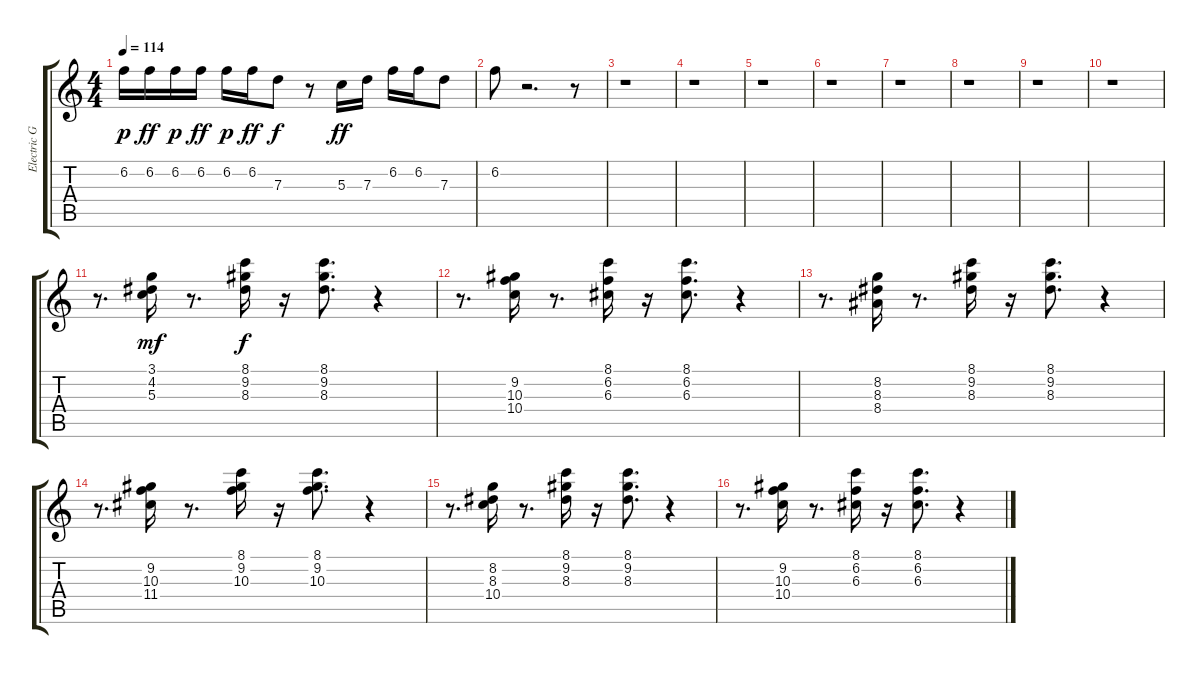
\track ("Electric Guitar (clean)" "Electric G") {instrument electricguitarclean}
\staff {score tabs}
\tuning (E4 B3 G3 D3 A2 E2) {hide}
\ts (4 4)
\tempo 114
\clef g2
\ks c
6.2.16{dy p} 6.2.16{dy ff} 6.2.16{dy p} 6.2.16{dy ff} 6.2.16{dy p} 6.2.16{dy ff} 7.3.8{dy f} r.8 5.3.16{dy ff} 7.3.16 6.2.16 6.2.16 7.3.8 |
6.2.8 r.2{d} r.8 |
r.1 |
r.1 |
r.1 |
r.1 |
r.1 |
r.1 |
r.1 |
r.1 |
r.8{d} (3.1 4.2 5.3).16{dy mf} r.8{d} (8.1 9.2 8.3).16{dy f} r.16 (8.1 9.2 8.3).8{d} r.4 |
r.8{d} (9.2 10.3 10.4).16 r.8{d} (8.1 6.2 6.3).16 r.16 (8.1 6.2 6.3).8{d} r.4 |
r.8{d} (8.2 8.3 8.4).16 r.8{d} (8.1 9.2 8.3).16 r.16 (8.1 9.2 8.3).8{d} r.4 |
r.8{d} (9.2 10.3 11.4).16 r.8{d} (8.1 9.2 10.3).16 r.16 (8.1 9.2 10.3).8{d} r.4 |
r.8{d} (8.2 8.3 10.4).16 r.8{d} (8.1 9.2 8.3).16 r.16 (8.1 9.2 8.3).8{d} r.4 |
r.8{d} (9.2 10.3 10.4).16 r.8{d} (8.1 6.2 6.3).16 r.16 (8.1 6.2 6.3).8{d} r.4
